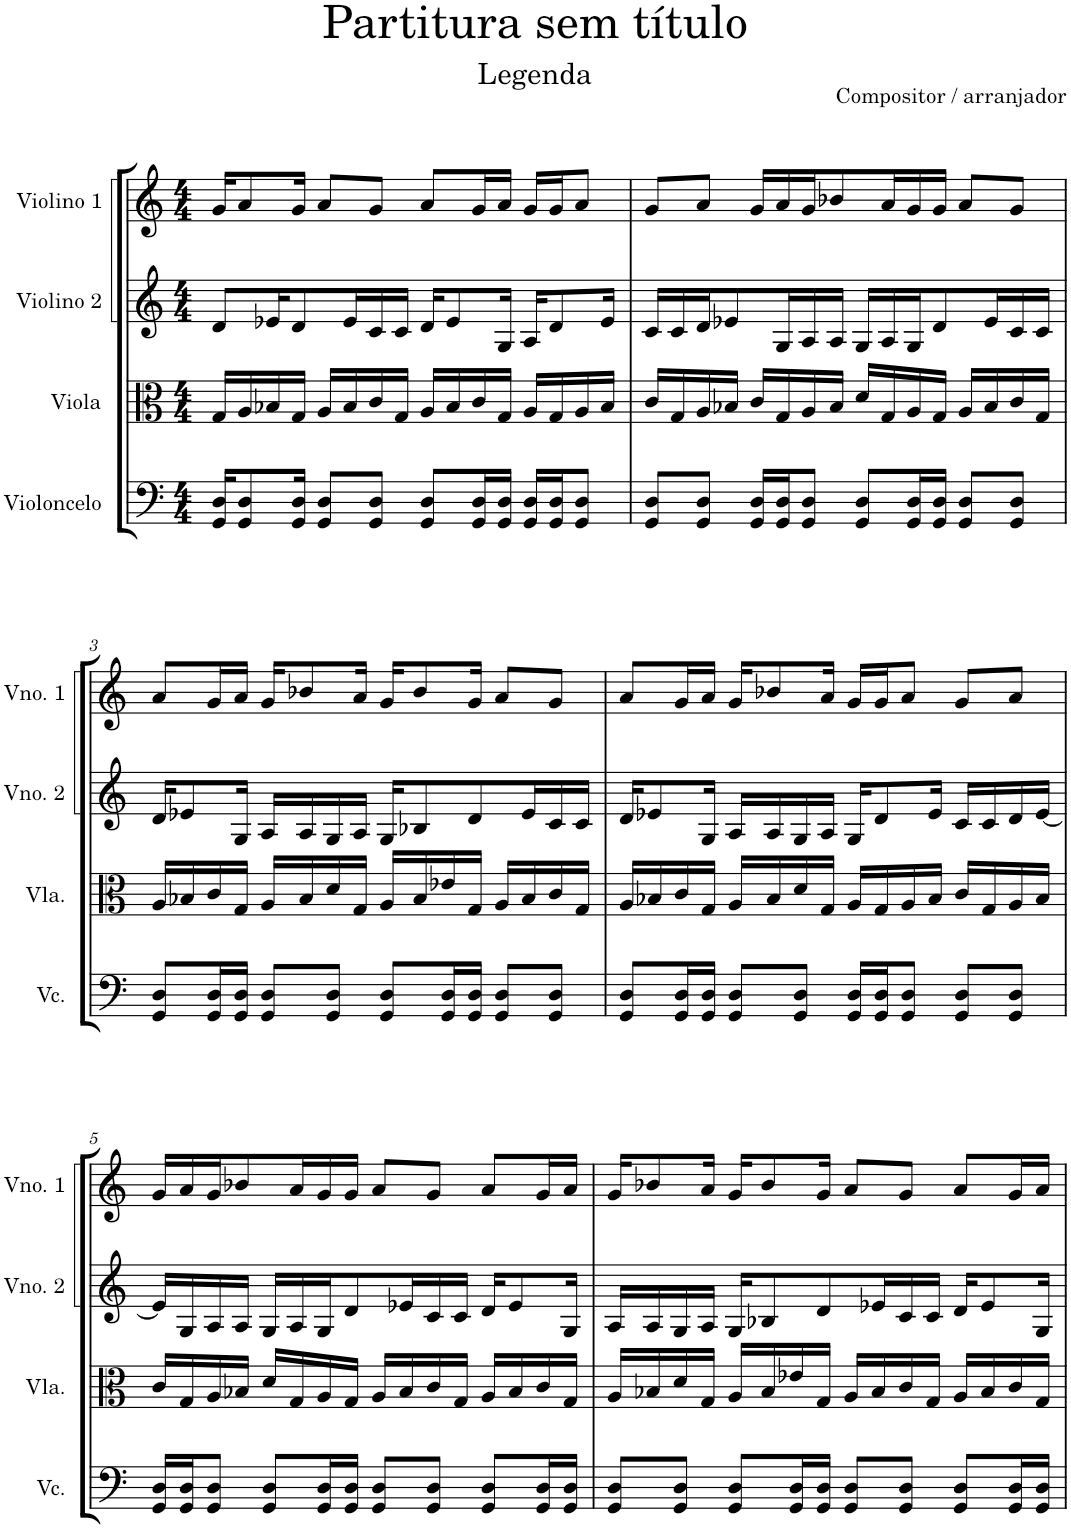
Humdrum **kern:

**kern	**kern	**kern	**kern
*part4	*part3	*part2	*part1
*staff4	*staff3	*staff2	*staff1
*I"Violoncelo	*I"Viola	*I"Violino 2	*I"Violino 1
*I'Vc.	*I'Vla.	*I'Vno. 2	*I'Vno. 1
*clefF4	*clefC3	*clefG2	*clefG2
*k[]	*k[]	*k[]	*k[]
*M4/4	*M4/4	*M4/4	*M4/4
=1	=1	=1	=1
16GG/ 16D/KL	16G/LL	8d/L	16g/KL
8GG/ 8D/	16A/	.	8a/
.	16B-X/	16e-X/K	.
16GG/ 16D/Jk	16G/JJ	8d/	16g/Jk
8GG/ 8D/L	16A/LL	.	8a/L
.	16B-/	16e-/L	.
8GG/ 8D/J	16c/	16c/	8g/J
.	16G/JJ	16c/JJ	.
8GG/ 8D/L	16A/LL	16d/KL	8a/L
.	16B-/	8e-/	.
16GG/ 16D/L	16c/	.	16g/L
16GG/ 16D/JJ	16G/JJ	16G/Jk	16a/JJ
16GG/ 16D/LL	16A/LL	16A/KL	16g/LL
16GG/ 16D/J	16G/	8d/	16g/J
8GG/ 8D/J	16A/	.	8a/J
.	16B-/JJ	16e-/Jk	.
=2	=2	=2	=2
8GG/ 8D/L	16c/LL	16c/LL	8g/L
.	16G/	16c/	.
8GG/ 8D/J	16A/	16d/J	8a/J
.	16B-X/JJ	8e-X/	.
16GG/ 16D/LL	16c/LL	.	16g/LL
16GG/ 16D/J	16G/	16G/L	16a/
8GG/ 8D/J	16A/	16A/	16g/J
.	16B-/JJ	16A/JJ	8b-X/
8GG/ 8D/L	16d/LL	16G/LL	.
.	16G/	16A/	16a/L
16GG/ 16D/L	16A/	16G/J	16g/
16GG/ 16D/JJ	16G/JJ	8d/	16g/JJ
8GG/ 8D/L	16A/LL	.	8a/L
.	16B-/	16e-/L	.
8GG/ 8D/J	16c/	16c/	8g/J
.	16G/JJ	16c/JJ	.
!!LO:LB:g=z
=3	=3	=3	=3
8GG/ 8D/L	16A/LL	16d/KL	8a/L
.	16B-X/	8e-X/	.
16GG/ 16D/L	16c/	.	16g/L
16GG/ 16D/JJ	16G/JJ	16G/Jk	16a/JJ
8GG/ 8D/L	16A/LL	16A/LL	16g/KL
.	16B-/	16A/	8b-X/
8GG/ 8D/J	16d/	16G/	.
.	16G/JJ	16A/JJ	16a/Jk
8GG/ 8D/L	16A/LL	16G/KL	16g/KL
.	16B-/	8B-X/	8b-/
16GG/ 16D/L	16e-X/	.	.
16GG/ 16D/JJ	16G/JJ	8d/	16g/Jk
8GG/ 8D/L	16A/LL	.	8a/L
.	16B-/	16e-/L	.
8GG/ 8D/J	16c/	16c/	8g/J
.	16G/JJ	16c/JJ	.
=4	=4	=4	=4
8GG/ 8D/L	16A/LL	16d/KL	8a/L
.	16B-X/	8e-X/	.
16GG/ 16D/L	16c/	.	16g/L
16GG/ 16D/JJ	16G/JJ	16G/Jk	16a/JJ
8GG/ 8D/L	16A/LL	16A/LL	16g/KL
.	16B-/	16A/	8b-X/
8GG/ 8D/J	16d/	16G/	.
.	16G/JJ	16A/JJ	16a/Jk
16GG/ 16D/LL	16A/LL	16G/KL	16g/LL
16GG/ 16D/J	16G/	8d/	16g/J
8GG/ 8D/J	16A/	.	8a/J
.	16B-/JJ	16e-/Jk	.
8GG/ 8D/L	16c/LL	16c/LL	8g/L
.	16G/	16c/	.
8GG/ 8D/J	16A/	16d/	8a/J
.	16B-/JJ	[16e-/JJ	.
!!LO:LB:g=z
=5	=5	=5	=5
16GG/ 16D/LL	16c/LL	16e-/LL]	16g/LL
16GG/ 16D/J	16G/	16G/	16a/
8GG/ 8D/J	16A/	16A/	16g/J
.	16B-X/JJ	16A/JJ	8b-X/
8GG/ 8D/L	16d/LL	16G/LL	.
.	16G/	16A/	16a/L
16GG/ 16D/L	16A/	16G/J	16g/
16GG/ 16D/JJ	16G/JJ	8d/	16g/JJ
8GG/ 8D/L	16A/LL	.	8a/L
.	16B-/	16e-X/L	.
8GG/ 8D/J	16c/	16c/	8g/J
.	16G/JJ	16c/JJ	.
8GG/ 8D/L	16A/LL	16d/KL	8a/L
.	16B-/	8e-/	.
16GG/ 16D/L	16c/	.	16g/L
16GG/ 16D/JJ	16G/JJ	16G/Jk	16a/JJ
=6	=6	=6	=6
8GG/ 8D/L	16A/LL	16A/LL	16g/KL
.	16B-X/	16A/	8b-X/
8GG/ 8D/J	16d/	16G/	.
.	16G/JJ	16A/JJ	16a/Jk
8GG/ 8D/L	16A/LL	16G/KL	16g/KL
.	16B-/	8B-X/	8b-/
16GG/ 16D/L	16e-X/	.	.
16GG/ 16D/JJ	16G/JJ	8d/	16g/Jk
8GG/ 8D/L	16A/LL	.	8a/L
.	16B-/	16e-X/L	.
8GG/ 8D/J	16c/	16c/	8g/J
.	16G/JJ	16c/JJ	.
8GG/ 8D/L	16A/LL	16d/KL	8a/L
.	16B-/	8e-/	.
16GG/ 16D/L	16c/	.	16g/L
16GG/ 16D/JJ	16G/JJ	16G/Jk	16a/JJ
=	=	=	=
*-	*-	*-	*-
